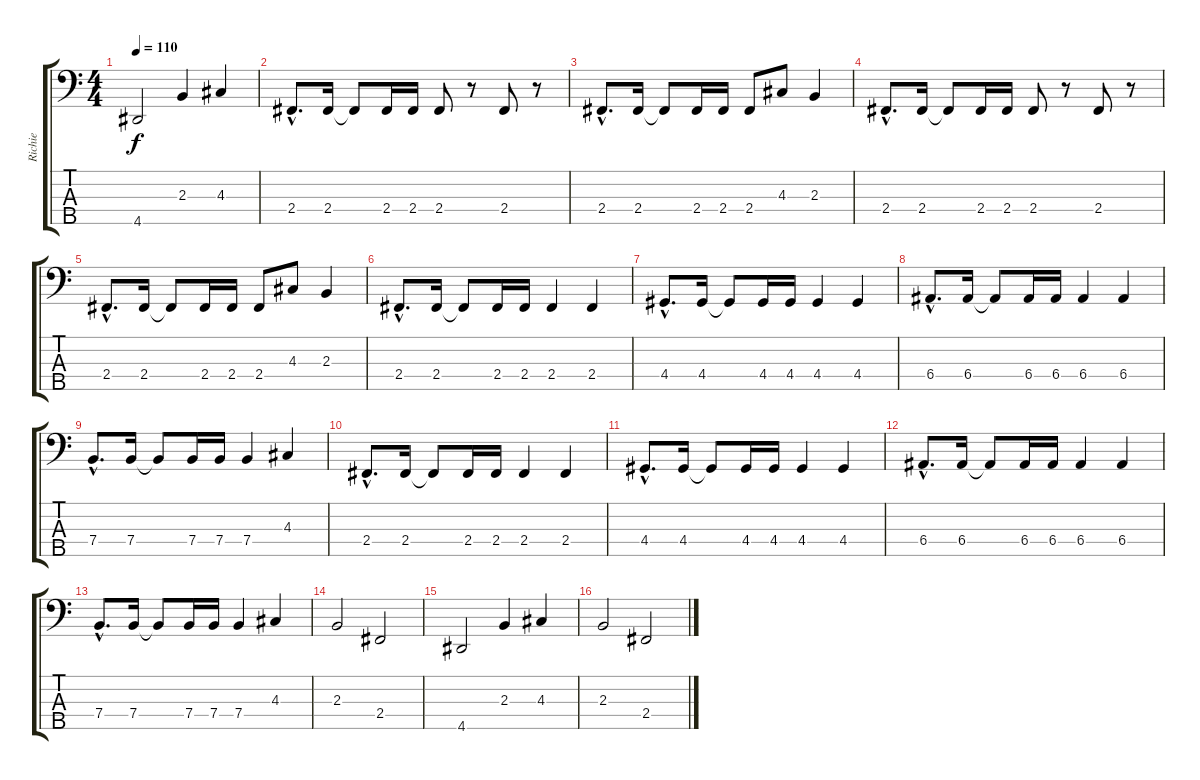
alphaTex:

\track ("Richie" "Richie") {instrument electricbassfinger}
\staff {score tabs}
\tuning (G2 D2 A1 E1 B0) {hide}
\ts (4 4)
\tempo 110
\clef f4
\ks c
4.5.2{dy f} 2.3.4 4.3.4 |
2.4{hac}.8{d} 2.4.16 2.4{t}.8 2.4.16 2.4.16 2.4.8 r.8 2.4.8 r.8 |
2.4{hac}.8{d} 2.4.16 2.4{t}.8 2.4.16 2.4.16 2.4.8 4.3.8 2.3.4 |
2.4{hac}.8{d} 2.4.16 2.4{t}.8 2.4.16 2.4.16 2.4.8 r.8 2.4.8 r.8 |
2.4{hac}.8{d} 2.4.16 2.4{t}.8 2.4.16 2.4.16 2.4.8 4.3.8 2.3.4 |
2.4{hac}.8{d} 2.4.16 2.4{t}.8 2.4.16 2.4.16 2.4.4 2.4.4 |
4.4{hac}.8{d} 4.4.16 4.4{t}.8 4.4.16 4.4.16 4.4.4 4.4.4 |
6.4{hac}.8{d} 6.4.16 6.4{t}.8 6.4.16 6.4.16 6.4.4 6.4.4 |
7.4{hac}.8{d} 7.4.16 7.4{t}.8 7.4.16 7.4.16 7.4.4 4.3.4 |
2.4{hac}.8{d} 2.4.16 2.4{t}.8 2.4.16 2.4.16 2.4.4 2.4.4 |
4.4{hac}.8{d} 4.4.16 4.4{t}.8 4.4.16 4.4.16 4.4.4 4.4.4 |
6.4{hac}.8{d} 6.4.16 6.4{t}.8 6.4.16 6.4.16 6.4.4 6.4.4 |
7.4{hac}.8{d} 7.4.16 7.4{t}.8 7.4.16 7.4.16 7.4.4 4.3.4 |
2.3.2 2.4.2 |
4.5.2 2.3.4 4.3.4 |
2.3.2 2.4.2
